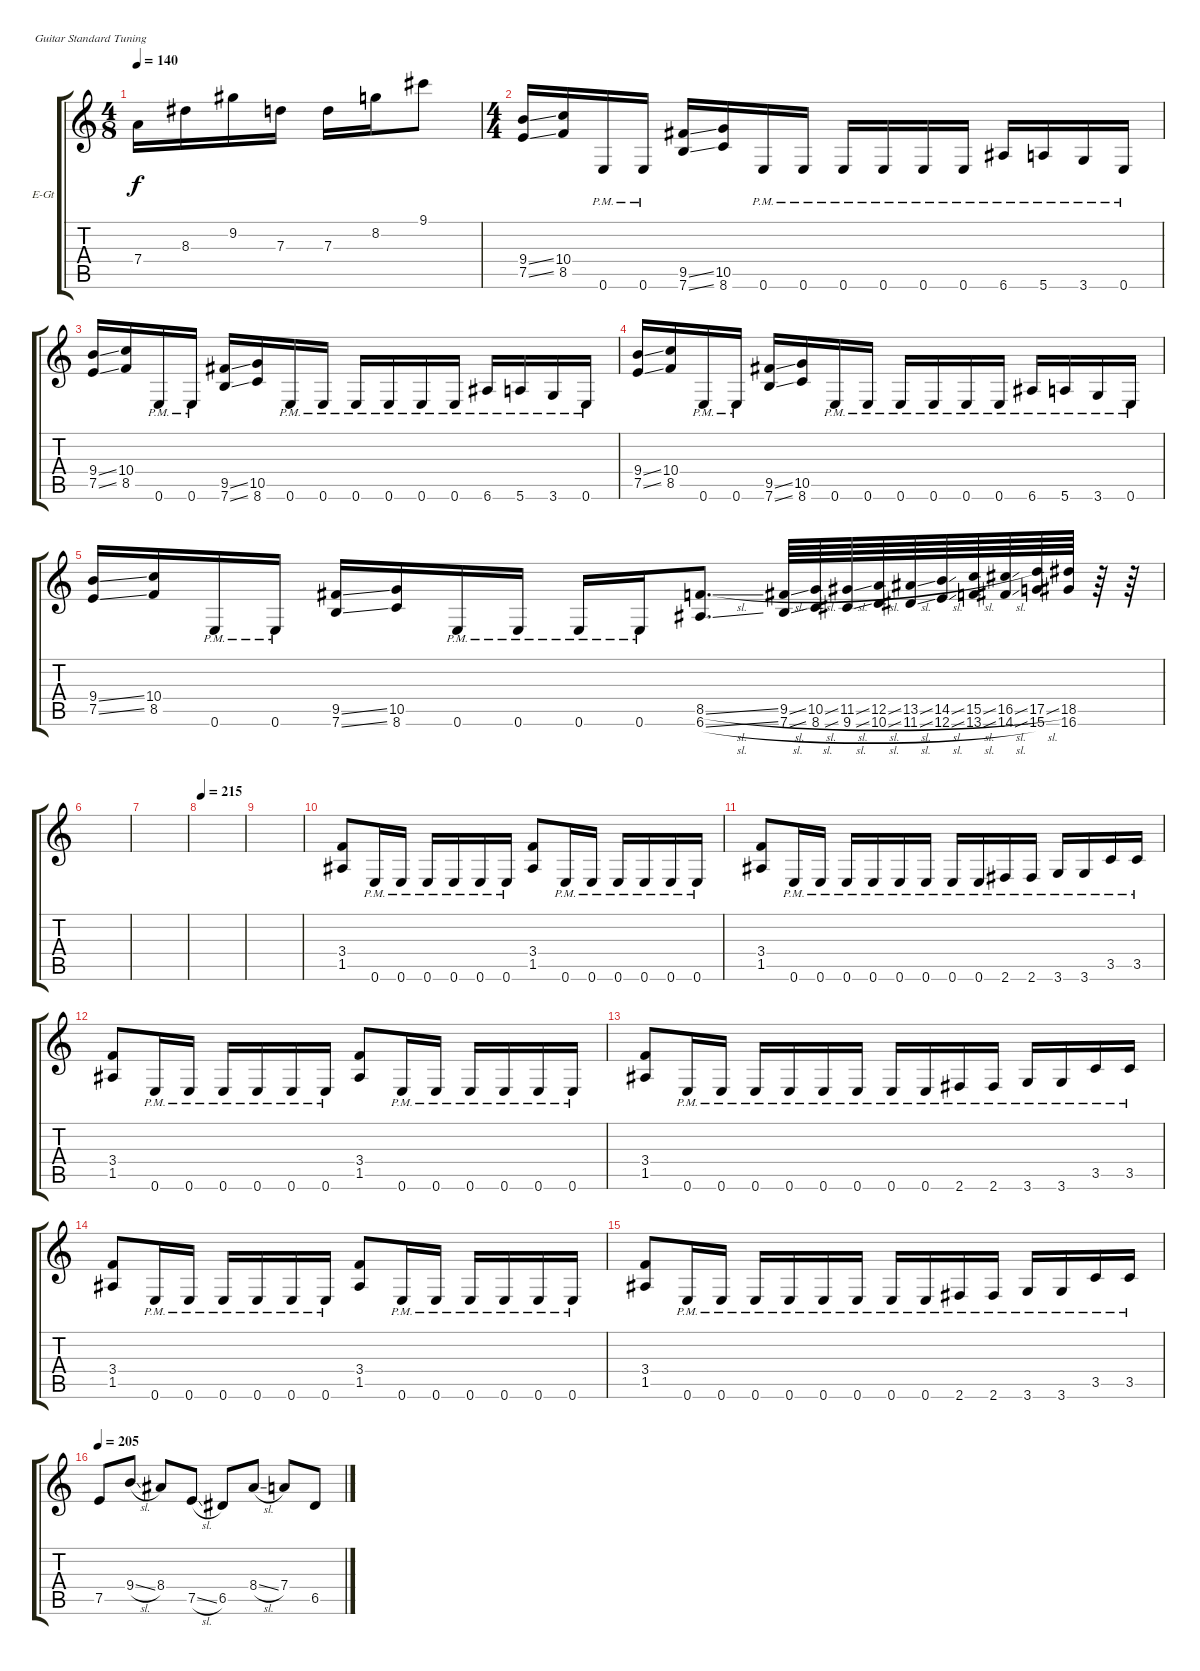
\bracketExtendMode groupsimilarinstruments
\firstSystemTrackNameOrientation horizontal
\otherSystemsTrackNameOrientation horizontal
\track ("Guitar 2" "E-Gt") {instrument distortionguitar}
\staff {score tabs}
\tuning (E4 B3 G3 D3 A2 E2)
\ts (4 8)
\tempo 140
\clef g2
\ks c
7.4.16{dy f} 8.3.16 9.2.16 7.3.16 7.3.16 8.2.16 9.1.8 |
\ts (4 4)
(9.4{ss} 7.5{ss}).16 (10.4 8.5).16 0.6{pm}.16 0.6{pm}.16 (9.5{ss} 7.6{ss}).16 (10.5 8.6).16 0.6{pm}.16 0.6{pm}.16 0.6{pm}.16 0.6{pm}.16 0.6{pm}.16 0.6{pm}.16 6.6{pm}.16 5.6{pm}.16 3.6{pm}.16 0.6{pm}.16 |
(9.4{ss} 7.5{ss}).16 (10.4 8.5).16 0.6{pm}.16 0.6{pm}.16 (9.5{ss} 7.6{ss}).16 (10.5 8.6).16 0.6{pm}.16 0.6{pm}.16 0.6{pm}.16 0.6{pm}.16 0.6{pm}.16 0.6{pm}.16 6.6{pm}.16 5.6{pm}.16 3.6{pm}.16 0.6{pm}.16 |
(9.4{ss} 7.5{ss}).16 (10.4 8.5).16 0.6{pm}.16 0.6{pm}.16 (9.5{ss} 7.6{ss}).16 (10.5 8.6).16 0.6{pm}.16 0.6{pm}.16 0.6{pm}.16 0.6{pm}.16 0.6{pm}.16 0.6{pm}.16 6.6{pm}.16 5.6{pm}.16 3.6{pm}.16 0.6{pm}.16 |
(9.4{ss} 7.5{ss}).16 (10.4 8.5).16 0.6{pm}.16 0.6{pm}.16 (9.5{ss} 7.6{ss}).16 (10.5 8.6).16 0.6{pm}.16 0.6{pm}.16 0.6{pm}.16 0.6{pm}.16 (6.6{sl} 8.5{sl}).8{d} (7.6{sl} 9.5{sl}).64 (8.6{sl} 10.5{sl}).64 (9.6{sl} 11.5{sl}).64 (10.6{sl} 12.5{sl}).64 (11.6{sl} 13.5{sl}).64 (12.6{sl} 14.5{sl}).64 (13.6{sl} 15.5{sl}).64 (14.6{sl} 16.5{sl}).64 (15.6 17.5{sl}).64 (16.6 18.5).64 r.64 r.64 |
|
|
\tempo 215
|
|
(1.5 3.4).8 0.6{pm}.16 0.6{pm}.16 0.6{pm}.16 0.6{pm}.16 0.6{pm}.16 0.6{pm}.16 (1.5 3.4).8 0.6{pm}.16 0.6{pm}.16 0.6{pm}.16 0.6{pm}.16 0.6{pm}.16 0.6{pm}.16 |
(1.5 3.4).8 0.6{pm}.16 0.6{pm}.16 0.6{pm}.16 0.6{pm}.16 0.6{pm}.16 0.6{pm}.16 0.6{pm}.16 0.6{pm}.16 2.6{pm}.16 2.6{pm}.16 3.6{pm}.16 3.6{pm}.16 3.5{pm}.16 3.5{pm}.16 |
(1.5 3.4).8 0.6{pm}.16 0.6{pm}.16 0.6{pm}.16 0.6{pm}.16 0.6{pm}.16 0.6{pm}.16 (1.5 3.4).8 0.6{pm}.16 0.6{pm}.16 0.6{pm}.16 0.6{pm}.16 0.6{pm}.16 0.6{pm}.16 |
(1.5 3.4).8 0.6{pm}.16 0.6{pm}.16 0.6{pm}.16 0.6{pm}.16 0.6{pm}.16 0.6{pm}.16 0.6{pm}.16 0.6{pm}.16 2.6{pm}.16 2.6{pm}.16 3.6{pm}.16 3.6{pm}.16 3.5{pm}.16 3.5{pm}.16 |
(1.5 3.4).8 0.6{pm}.16 0.6{pm}.16 0.6{pm}.16 0.6{pm}.16 0.6{pm}.16 0.6{pm}.16 (1.5 3.4).8 0.6{pm}.16 0.6{pm}.16 0.6{pm}.16 0.6{pm}.16 0.6{pm}.16 0.6{pm}.16 |
(1.5 3.4).8 0.6{pm}.16 0.6{pm}.16 0.6{pm}.16 0.6{pm}.16 0.6{pm}.16 0.6{pm}.16 0.6{pm}.16 0.6{pm}.16 2.6{pm}.16 2.6{pm}.16 3.6{pm}.16 3.6{pm}.16 3.5{pm}.16 3.5{pm}.16 |
\tempo 205
7.5.8 9.4{sl}.8 8.4.8 7.5{sl}.8 6.5.8 8.4{sl}.8 7.4.8 6.5{sl}.8
